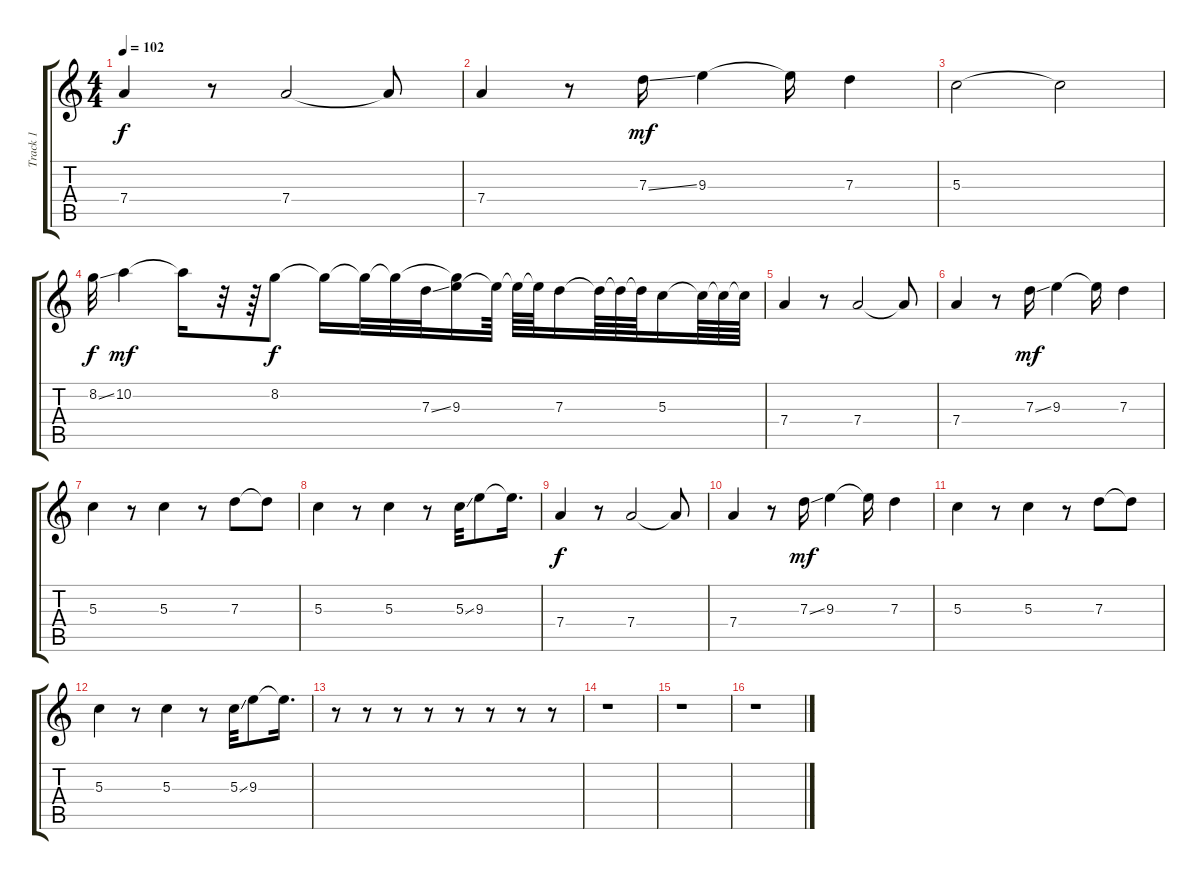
\track ("Track 1" "Track 1") {instrument electricguitarjazz}
\staff {score tabs}
\tuning (E4 B3 G3 D3 A2 E2) {hide}
\ts (4 4)
\tempo 102
\clef g2
\ks c
7.4.4{dy f} r.8 7.4.2 7.4{t}.8 |
7.4.4 r.8 7.3{ss}.16{dy mf} 9.3.4 9.3{t}.16 7.3.4 |
5.3.2 5.3{t}.2 |
8.2{ss}.32{dy f} 10.2.4{dy mf} 10.2{t}.16 r.32 r.64 8.2.8{dy f} 8.2{t}.16 8.2{t}.32 8.2{t}.32 7.3{ss}.32 (8.2{t} 9.3).16 9.3{t}.64 9.3{t}.64 9.3{t}.64 7.3.16 7.3{t}.64 7.3{t}.64 7.3{t}.64 5.3.16 5.3{t}.64 5.3{t}.64 5.3{t}.64 |
7.4.4 r.8 7.4.2 7.4{t}.8 |
7.4.4 r.8 7.3{ss}.16{dy mf} 9.3.4 9.3{t}.16 7.3.4 |
5.3.4 r.8 5.3.4 r.8 7.3.8 7.3{t}.8 |
5.3.4 r.8 5.3.4 r.8 5.3{ss}.32 9.3.8 9.3{t}.16{d} |
7.4.4{dy f} r.8 7.4.2 7.4{t}.8 |
7.4.4 r.8 7.3{ss}.16{dy mf} 9.3.4 9.3{t}.16 7.3.4 |
5.3.4 r.8 5.3.4 r.8 7.3.8 7.3{t}.8 |
5.3.4 r.8 5.3.4 r.8 5.3{ss}.32 9.3.8 9.3{t}.16{d} |
r.8 r.8 r.8 r.8 r.8 r.8 r.8 r.8 |
r.1 |
r.1 |
r.1
